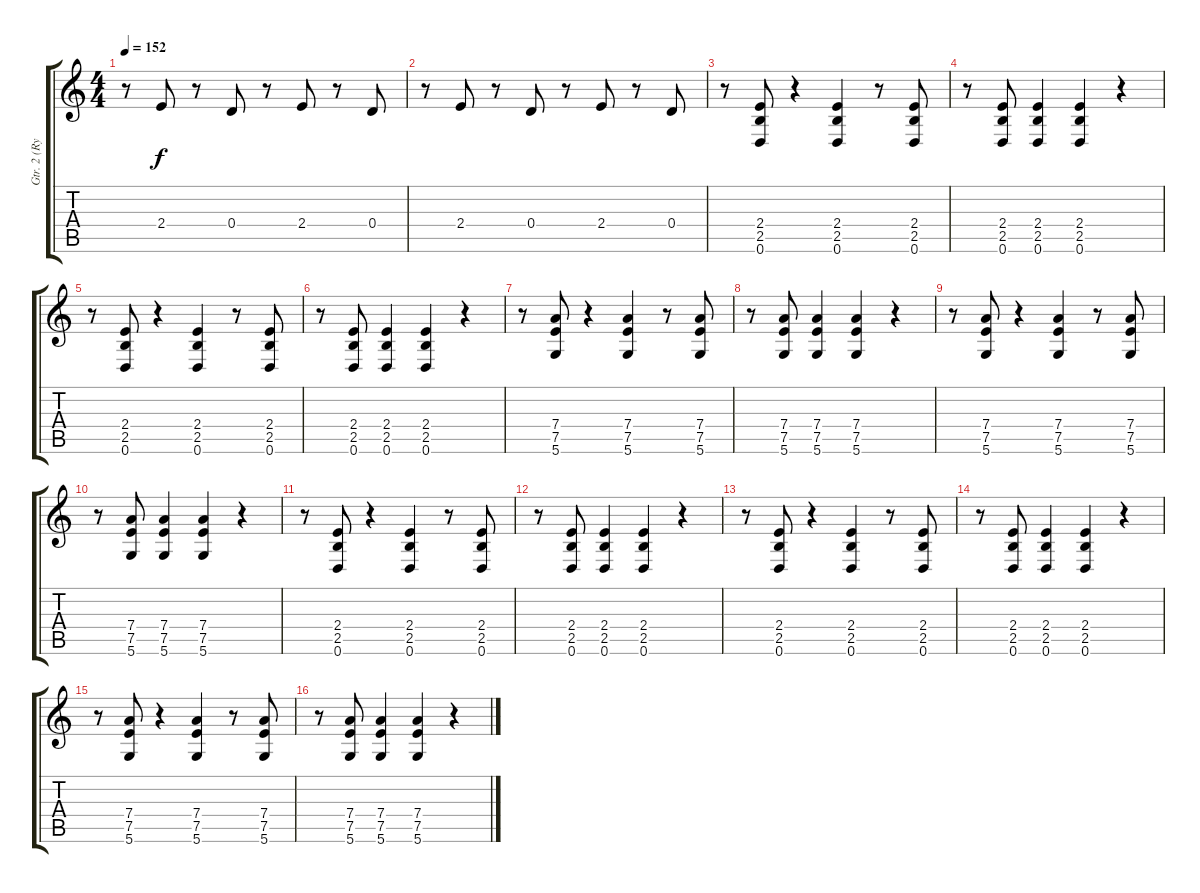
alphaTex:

\track ("Gtr. 2 (Rythm)" "Gtr. 2 (Ry") {instrument overdrivenguitar}
\staff {score tabs}
\tuning (E4 B3 G3 D3 A2 D2) {hide}
\ts (4 4)
\tempo 152
\clef g2
\ks c
r.8{dy f} 2.4.8 r.8 0.4.8 r.8 2.4.8 r.8 0.4.8 |
r.8 2.4.8 r.8 0.4.8 r.8 2.4.8 r.8 0.4.8 |
r.8 (2.4 2.5 0.6).8 r.4 (2.4 2.5 0.6).4 r.8 (2.4 2.5 0.6).8 |
r.8 (2.4 2.5 0.6).8 (2.4 2.5 0.6).4 (2.4 2.5 0.6).4 r.4 |
r.8 (2.4 2.5 0.6).8 r.4 (2.4 2.5 0.6).4 r.8 (2.4 2.5 0.6).8 |
r.8 (2.4 2.5 0.6).8 (2.4 2.5 0.6).4 (2.4 2.5 0.6).4 r.4 |
r.8 (7.4 7.5 5.6).8 r.4 (7.4 7.5 5.6).4 r.8 (7.4 7.5 5.6).8 |
r.8 (7.4 7.5 5.6).8 (7.4 7.5 5.6).4 (7.4 7.5 5.6).4 r.4 |
r.8 (7.4 7.5 5.6).8 r.4 (7.4 7.5 5.6).4 r.8 (7.4 7.5 5.6).8 |
r.8 (7.4 7.5 5.6).8 (7.4 7.5 5.6).4 (7.4 7.5 5.6).4 r.4 |
r.8 (2.4 2.5 0.6).8 r.4 (2.4 2.5 0.6).4 r.8 (2.4 2.5 0.6).8 |
r.8 (2.4 2.5 0.6).8 (2.4 2.5 0.6).4 (2.4 2.5 0.6).4 r.4 |
r.8 (2.4 2.5 0.6).8 r.4 (2.4 2.5 0.6).4 r.8 (2.4 2.5 0.6).8 |
r.8 (2.4 2.5 0.6).8 (2.4 2.5 0.6).4 (2.4 2.5 0.6).4 r.4 |
r.8 (7.4 7.5 5.6).8 r.4 (7.4 7.5 5.6).4 r.8 (7.4 7.5 5.6).8 |
r.8 (7.4 7.5 5.6).8 (7.4 7.5 5.6).4 (7.4 7.5 5.6).4 r.4
